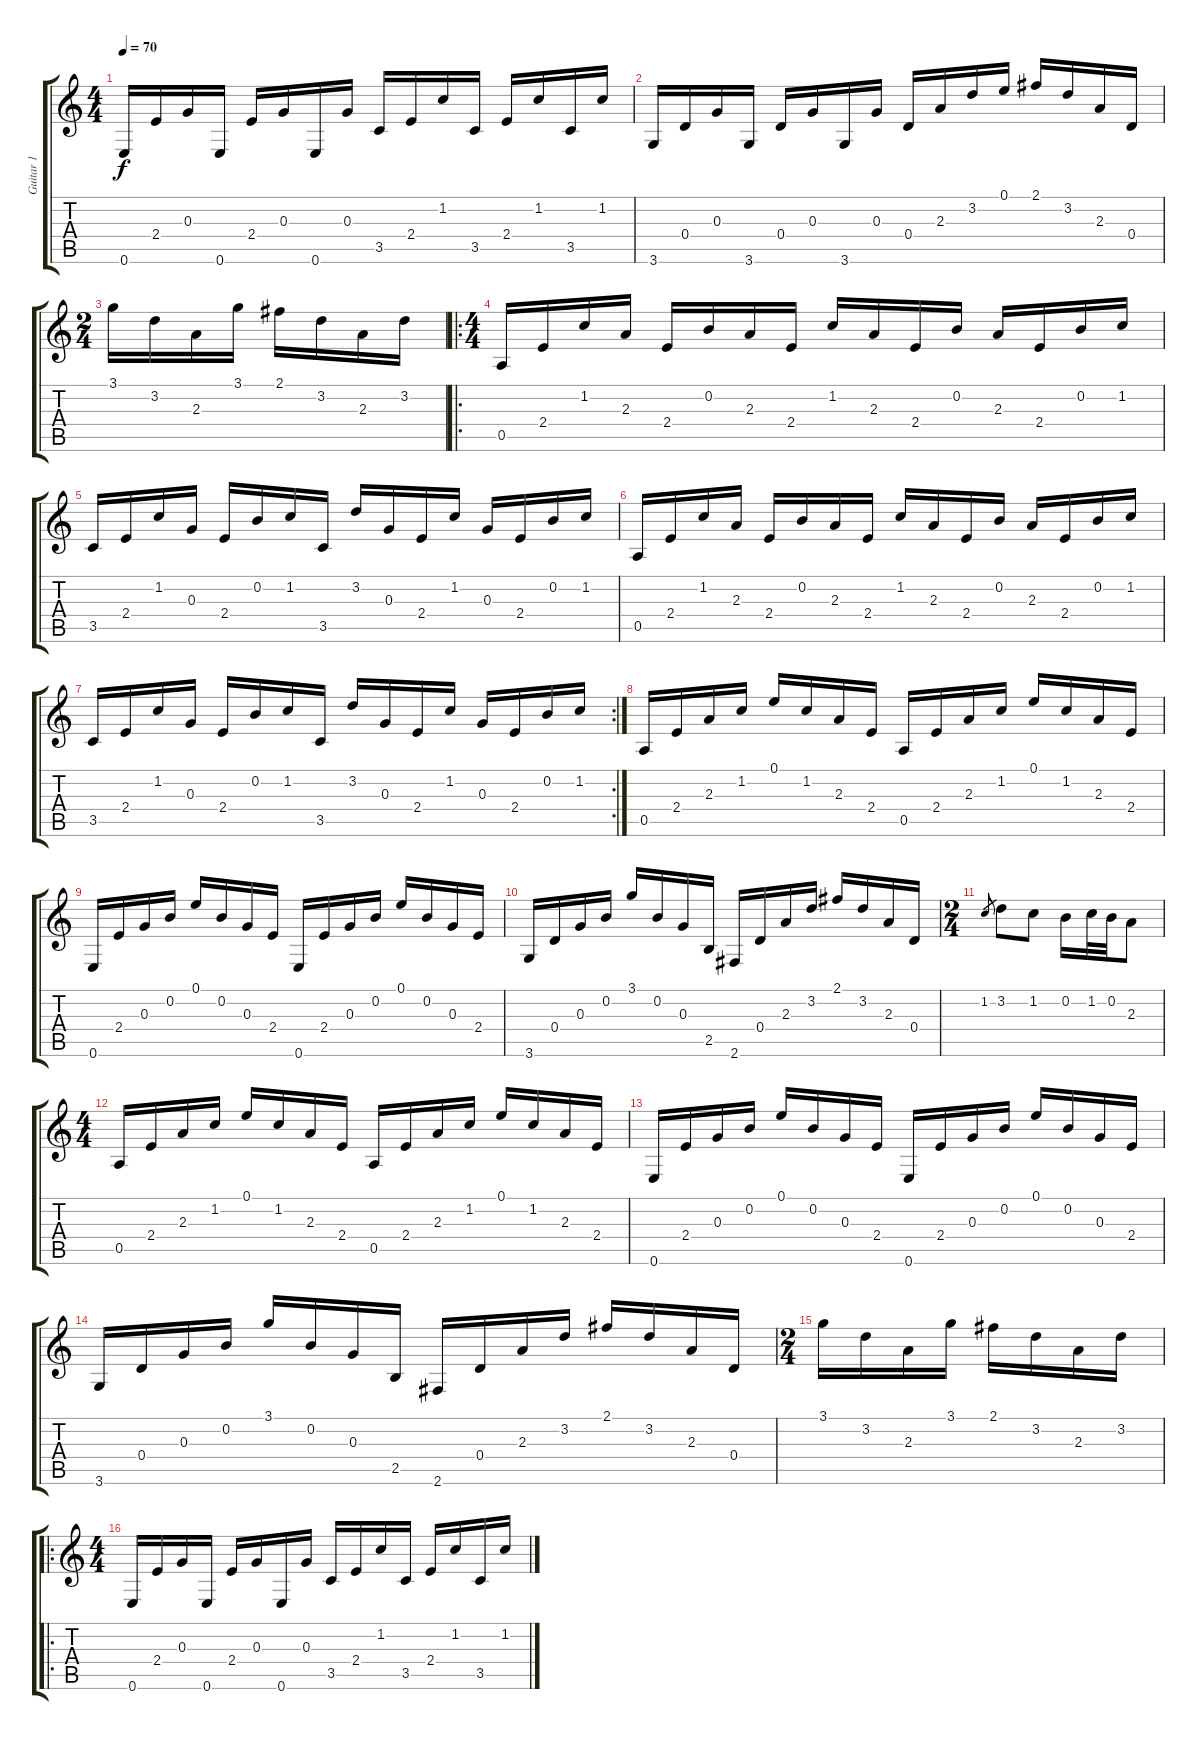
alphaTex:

\track ("Guitar 1" "Guitar 1") {instrument acousticguitarsteel}
\staff {score tabs}
\tuning (E4 B3 G3 D3 A2 E2) {hide}
\ts (4 4)
\tempo 70
\clef g2
\ks c
0.6.16{dy f} 2.4.16 0.3.16 0.6.16 2.4.16 0.3.16 0.6.16 0.3.16 3.5.16 2.4.16 1.2.16 3.5.16 2.4.16 1.2.16 3.5.16 1.2.16 |
3.6.16 0.4.16 0.3.16 3.6.16 0.4.16 0.3.16 3.6.16 0.3.16 0.4.16 2.3.16 3.2.16 0.1.16 2.1.16 3.2.16 2.3.16 0.4.16 |
\ts (2 4)
3.1.16 3.2.16 2.3.16 3.1.16 2.1.16 3.2.16 2.3.16 3.2.16 |
\ro
\ts (4 4)
0.5.16 2.4.16 1.2.16 2.3.16 2.4.16 0.2.16 2.3.16 2.4.16 1.2.16 2.3.16 2.4.16 0.2.16 2.3.16 2.4.16 0.2.16 1.2.16 |
3.5.16 2.4.16 1.2.16 0.3.16 2.4.16 0.2.16 1.2.16 3.5.16 3.2.16 0.3.16 2.4.16 1.2.16 0.3.16 2.4.16 0.2.16 1.2.16 |
0.5.16 2.4.16 1.2.16 2.3.16 2.4.16 0.2.16 2.3.16 2.4.16 1.2.16 2.3.16 2.4.16 0.2.16 2.3.16 2.4.16 0.2.16 1.2.16 |
\rc 2
3.5.16 2.4.16 1.2.16 0.3.16 2.4.16 0.2.16 1.2.16 3.5.16 3.2.16 0.3.16 2.4.16 1.2.16 0.3.16 2.4.16 0.2.16 1.2.16 |
0.5.16 2.4.16 2.3.16 1.2.16 0.1.16 1.2.16 2.3.16 2.4.16 0.5.16 2.4.16 2.3.16 1.2.16 0.1.16 1.2.16 2.3.16 2.4.16 |
0.6.16 2.4.16 0.3.16 0.2.16 0.1.16 0.2.16 0.3.16 2.4.16 0.6.16 2.4.16 0.3.16 0.2.16 0.1.16 0.2.16 0.3.16 2.4.16 |
3.6.16 0.4.16 0.3.16 0.2.16 3.1.16 0.2.16 0.3.16 2.5.16 2.6.16 0.4.16 2.3.16 3.2.16 2.1.16 3.2.16 2.3.16 0.4.16 |
\ts (2 4)
1.2.8{gr} 3.2.8 1.2.8 0.2.16 1.2.32 0.2.32 2.3.8 |
\ts (4 4)
0.5.16 2.4.16 2.3.16 1.2.16 0.1.16 1.2.16 2.3.16 2.4.16 0.5.16 2.4.16 2.3.16 1.2.16 0.1.16 1.2.16 2.3.16 2.4.16 |
0.6.16 2.4.16 0.3.16 0.2.16 0.1.16 0.2.16 0.3.16 2.4.16 0.6.16 2.4.16 0.3.16 0.2.16 0.1.16 0.2.16 0.3.16 2.4.16 |
3.6.16 0.4.16 0.3.16 0.2.16 3.1.16 0.2.16 0.3.16 2.5.16 2.6.16 0.4.16 2.3.16 3.2.16 2.1.16 3.2.16 2.3.16 0.4.16 |
\ts (2 4)
3.1.16 3.2.16 2.3.16 3.1.16 2.1.16 3.2.16 2.3.16 3.2.16 |
\ro
\ts (4 4)
0.6.16 2.4.16 0.3.16 0.6.16 2.4.16 0.3.16 0.6.16 0.3.16 3.5.16 2.4.16 1.2.16 3.5.16 2.4.16 1.2.16 3.5.16 1.2.16
